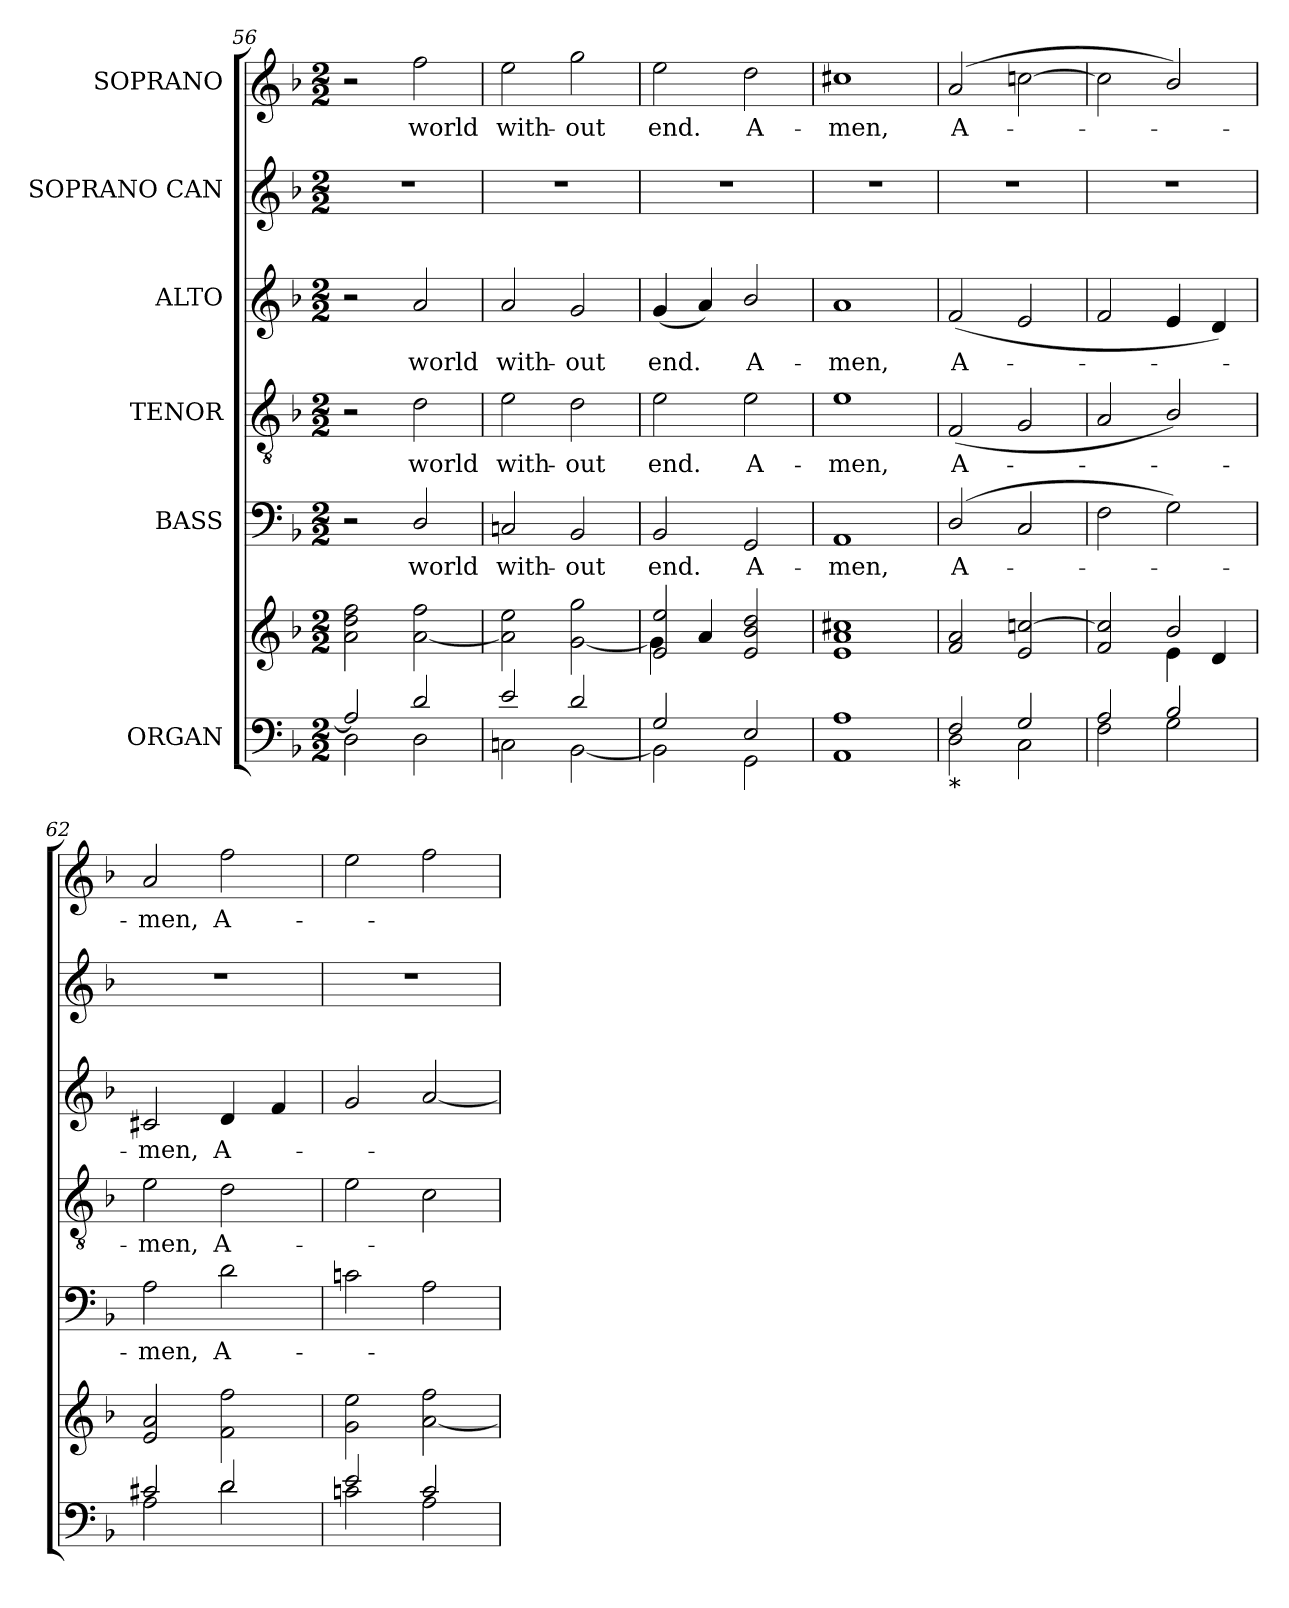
**kern	**kern	**kern	**text	**kern	**text	**kern	**text	**kern	**kern	**text
*part6	*part6	*part5	*part5	*part4	*part4	*part3	*part3	*part2	*part1	*part1
*staff7	*staff6	*staff5	*staff5	*staff4	*staff4	*staff3	*staff3	*staff2	*staff1	*staff1
*I"ORGAN	*	*I"BASS	*	*I"TENOR	*	*I"ALTO	*	*I"SOPRANO CAN	*I"SOPRANO	*
*clefF4	*clefG2	*clefF4	*	*clefGv2	*	*clefG2	*	*clefG2	*clefG2	*
*	*	*	*	*ITrd7c12	*	*	*	*	*	*
*k[b-]	*k[b-]	*k[b-]	*	*k[b-]	*	*k[b-]	*	*k[b-]	*k[b-]	*
*d:	*d:	*d:	*	*d:	*	*d:	*	*d:	*d:	*
*M2/2	*M2/2	*M2/2	*	*M2/2	*	*M2/2	*	*M2/2	*M2/2	*
=56	=56	=56	=56	=56	=56	=56	=56	=56	=56	=56
*^	*	*	*	*	*	*	*	*	*	*
2Ai/]	2Di\	2ai\ 2ddi 2ffi	2r	.	2r	.	2r	.	1r	2r	.
!	!	!	!	!LO:LY:b:color=#000000	!	!	!	!	!	!	!
!	!	!	!	!	!	!LO:LY:b:color=#000000	!	!	!	!	!
!	!	!	!	!	!	!	!	!LO:LY:b:color=#000000	!	!	!
!	!	!	!	!	!	!	!	!	!	!	!LO:LY:b:color=#000000
2di/	2Di\	[2ai\ 2ffi	2Di/	world	2Di\	world	2ai/	world	.	2ffi\	world
=57	=57	=57	=57	=57	=57	=57	=57	=57	=57	=57	=57
!	!	!	!	!LO:LY:b:color=#000000	!	!	!	!	!	!	!
!	!	!	!	!	!	!LO:LY:b:color=#000000	!	!	!	!	!
!	!	!	!	!	!	!	!	!LO:LY:b:color=#000000	!	!	!
!	!	!	!	!	!	!	!	!	!	!	!LO:LY:b:color=#000000
2ei/	2Cni\	2ai\] 2eei	2Cni/	with-	2Ei\	with-	2ai/	with-	1r	2eei\	with-
!	!	!	!	!LO:LY:b:color=#000000	!	!	!	!	!	!	!
!	!	!	!	!	!	!LO:LY:b:color=#000000	!	!	!	!	!
!	!	!	!	!	!	!	!	!LO:LY:b:color=#000000	!	!	!
!	!	!	!	!	!	!	!	!	!	!	!LO:LY:b:color=#000000
2di/	[2BB-i\	[2gi\ 2ggi	2BB-i/	-out	2Di\	-out	2gi/	-out	.	2ggi\	-out
=58	=58	=58	=58	=58	=58	=58	=58	=58	=58	=58	=58
*	*	*^	*	*	*	*	*	*	*	*	*
!	!	!	!	!	!LO:LY:b:color=#000000	!	!	!	!	!	!	!
!	!	!	!	!	!	!	!LO:LY:b:color=#000000	!	!	!	!	!
!	!	!	!	!	!	!	!	!	!LO:LY:b:color=#000000	!	!	!
!	!	!	!	!	!	!	!	!	!	!	!	!LO:LY:b:color=#000000
2Gi/	2BB-i\]	2ei/ 2eei	4gi\]	2BB-i/	end.	2Ei\	end.	(4gi/	end.	1r	2eei\	end.
.	.	.	4ai/	.	.	.	.	4ai/)	.	.	.	.
!	!	!	!	!	!LO:LY:b:color=#000000	!	!	!	!	!	!	!
!	!	!	!	!	!	!	!LO:LY:b:color=#000000	!	!	!	!	!
!	!	!	!	!	!	!	!	!	!LO:LY:b:color=#000000	!	!	!
!	!	!	!	!	!	!	!	!	!	!	!	!LO:LY:b:color=#000000
2Ei/	2GGi\	2ei/ 2b-i 2ddi	2ryy	2GGi/	A-	2Ei\	A-	2b-i/	A-	.	2ddi\	A-
*v	*v	*	*	*	*	*	*	*	*	*	*	*
*	*v	*v	*	*	*	*	*	*	*	*	*
=59	=59	=59	=59	=59	=59	=59	=59	=59	=59	=59
*^	*^	*	*	*	*	*	*	*	*	*
!	!	!	!	!	!LO:LY:b:color=#000000	!	!	!	!	!	!	!
*v	*v	*	*	*	*	*	*	*	*	*	*	*
*	*v	*v	*	*	*	*	*	*	*	*	*
*^	*^	*	*	*	*	*	*	*	*	*
!	!	!	!	!	!	!	!LO:LY:b:color=#000000	!	!	!	!	!
*v	*v	*	*	*	*	*	*	*	*	*	*	*
*	*v	*v	*	*	*	*	*	*	*	*	*
*^	*^	*	*	*	*	*	*	*	*	*
!	!	!	!	!	!	!	!	!	!LO:LY:b:color=#000000	!	!	!
*v	*v	*	*	*	*	*	*	*	*	*	*	*
*	*v	*v	*	*	*	*	*	*	*	*	*
*^	*^	*	*	*	*	*	*	*	*	*
!	!	!	!	!	!	!	!	!	!	!	!	!LO:LY:b:color=#000000
*v	*v	*	*	*	*	*	*	*	*	*	*	*
*	*v	*v	*	*	*	*	*	*	*	*	*
1AAi 1Ai	1ei 1ai 1cc#Xi	1AAi	-men,	1Ei	-men,	1ai	-men,	1r	1cc#Xi	-men,
=60	=60	=60	=60	=60	=60	=60	=60	=60	=60	=60
*^	*	*	*	*	*	*	*	*	*	*
!	!	!	!	!LO:LY:b:color=#000000	!	!	!	!	!	!	!
!	!	!	!	!	!	!LO:LY:b:color=#000000	!	!	!	!	!
!	!	!	!	!	!	!	!	!LO:LY:b:color=#000000	!	!	!
!LO:TX:b:t=*	!	!	!	!	!	!	!	!	!	!	!
!	!	!	!	!	!	!	!	!	!	!	!LO:LY:b:color=#000000
2Fi/	2Di\	2fi/ 2ai	(2Di/	A-	(2FFi/	A-	(2fi/	A-	1r	(2ai/	A-
2Gi/	2Ci\	2ei/ [2ccni	2Ci/	.	2GGi/	.	2ei/	.	.	[2ccni\	.
!!LO:PB:g=z
=61	=61	=61	=61	=61	=61	=61	=61	=61	=61	=61	=61
*	*	*^	*	*	*	*	*	*	*	*	*
2Ai/	2Fi\	2fi/ 2cci]	2ryy	2Fi\	.	2AAi/	.	2fi/	.	1r	2cci\]	.
2B-i/	2Gi\	2b-i/	4ei\	2Gi\)	.	2BB-i/)	.	4ei/	.	.	2b-i/)	.
.	.	.	4di/	.	.	.	.	4di/)	.	.	.	.
*	*	*v	*v	*	*	*	*	*	*	*	*	*
=62	=62	=62	=62	=62	=62	=62	=62	=62	=62	=62	=62
*	*	*^	*	*	*	*	*	*	*	*	*
!	!	!	!	!	!LO:LY:b:color=#000000	!	!	!	!	!	!	!
*	*	*v	*v	*	*	*	*	*	*	*	*	*
*	*	*^	*	*	*	*	*	*	*	*	*
!	!	!	!	!	!	!	!LO:LY:b:color=#000000	!	!	!	!	!
*	*	*v	*v	*	*	*	*	*	*	*	*	*
*	*	*^	*	*	*	*	*	*	*	*	*
!	!	!	!	!	!	!	!	!	!LO:LY:b:color=#000000	!	!	!
*	*	*v	*v	*	*	*	*	*	*	*	*	*
*	*	*^	*	*	*	*	*	*	*	*	*
!	!	!	!	!	!	!	!	!	!	!	!	!LO:LY:b:color=#000000
*	*	*v	*v	*	*	*	*	*	*	*	*	*
2c#Xi/	2Ai\	2ei/ 2ai	2Ai\	-men,	2Ei\	-men,	2c#Xi/	-men,	1r	2ai/	-men,
!	!	!	!	!LO:LY:b:color=#000000	!	!	!	!	!	!	!
!	!	!	!	!	!	!LO:LY:b:color=#000000	!	!	!	!	!
!	!	!	!	!	!	!	!	!LO:LY:b:color=#000000	!	!	!
!	!	!	!	!	!	!	!	!	!	!	!LO:LY:b:color=#000000
2di/	2di\	2fi\ 2ffi	2di\	A-	2Di\	A-	4di/	A-	.	2ffi\	A-
.	.	.	.	.	.	.	4fi/	.	.	.	.
=63	=63	=63	=63	=63	=63	=63	=63	=63	=63	=63	=63
2ei/	2cni\	2gi\ 2eei	2cni\	.	2Ei\	.	2gi/	.	1r	2eei\	.
2ci/	2Ai\	[2ai\ 2ffi	2Ai\	.	2Ci\	.	[2ai/	.	.	2ffi\	.
*v	*v	*	*	*	*	*	*	*	*	*	*
=	=	=	=	=	=	=	=	=	=	=
*-	*-	*-	*-	*-	*-	*-	*-	*-	*-	*-
